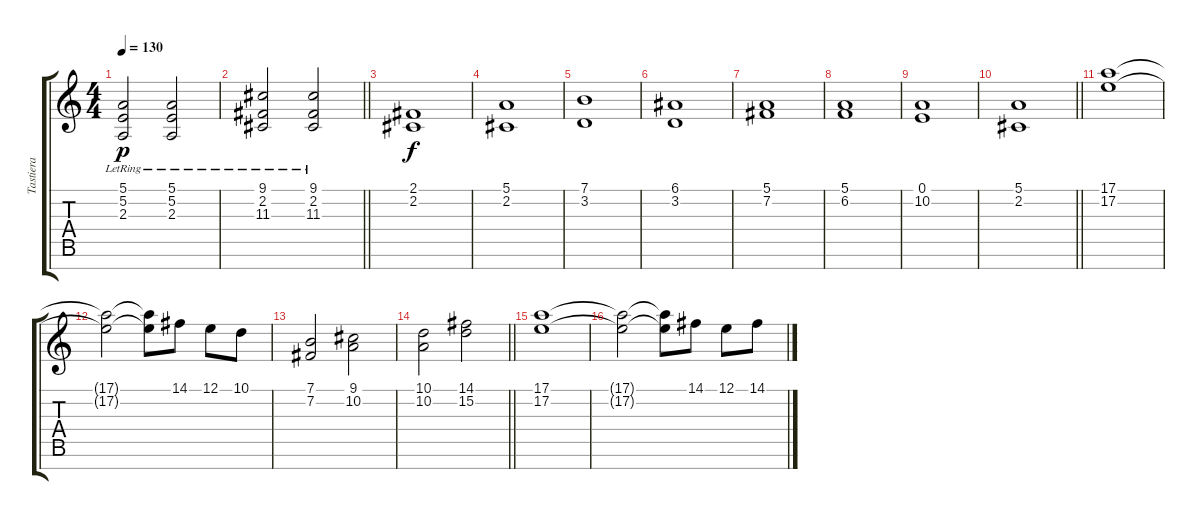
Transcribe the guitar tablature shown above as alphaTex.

\track ("Tastiera" "Tastiera") {instrument choiraahs}
\staff {score tabs}
\tuning (E4 B3 G3 D3 A2 E2 B1) {hide}
\ts (4 4)
\tempo 130
\clef g2
\ks c
(5.1{lr} 5.2{lr} 2.3{lr}).2{dy p} (5.1{lr} 5.2{lr} 2.3{lr}).2 |
\barLineRight lightlight
(9.1{lr} 2.2{lr} 11.3{lr}).2 (9.1{lr} 2.2{lr} 11.3{lr}).2 |
(2.1 2.2).1{dy f instrument synthstrings1} |
(5.1 2.2).1 |
(7.1 3.2).1 |
(6.1 3.2).1 |
(5.1 7.2).1 |
(5.1 6.2).1 |
(0.1 10.2).1 |
\barLineRight lightlight
(5.1 2.2).1 |
(17.1 17.2).1 |
(17.1{t} 17.2{t}).2 (17.1{t} 17.2{t}).8 14.1.8 12.1.8 10.1.8 |
(7.1 7.2).2 (9.1 10.2).2 |
\barLineRight lightlight
(10.1 10.2).2 (14.1 15.2).2 |
(17.1 17.2).1 |
(17.1{t} 17.2{t}).2 (17.1{t} 17.2{t}).8 14.1.8 12.1.8 14.1.8
